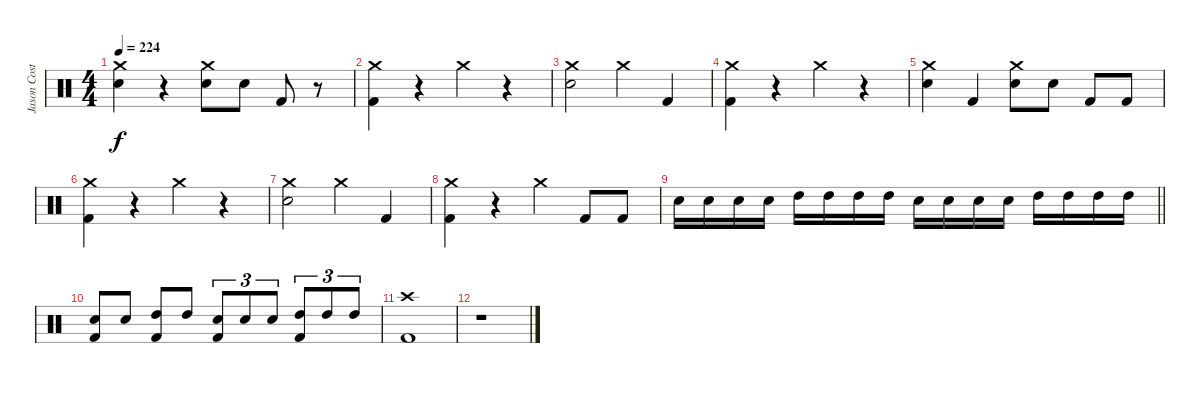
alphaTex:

\track ("Jason Costa" "Jason Cost") {instrument percussion}
\staff {score}
\articulation defaults
\ts (4 4)
\tempo 224
\clef neutral
\ks c
("Snare (hit) 2" "Crash medium (hit)").4{dy f} r.4 ("Snare (hit) 2" "Crash medium (hit)").8 "Snare (hit) 2".8 "Kick (hit) 2".8 r.8 |
("Kick (hit) 2" "Crash medium (hit)").4 r.4 "Crash medium (hit)".4 r.4 |
("Snare (hit) 2" "Crash medium (hit)").2 "Crash medium (hit)".4 "Kick (hit) 2".4 |
("Kick (hit) 2" "Crash medium (hit)").4 r.4 "Crash medium (hit)".4 r.4 |
("Snare (hit) 2" "Crash medium (hit)").4 "Kick (hit) 2".4 ("Snare (hit) 2" "Crash medium (hit)").8 "Snare (hit) 2".8 "Kick (hit) 2".8 "Kick (hit) 2".8 |
("Kick (hit) 2" "Crash medium (hit)").4 r.4 "Crash medium (hit)".4 r.4 |
("Snare (hit) 2" "Crash medium (hit)").2 "Crash medium (hit)".4 "Kick (hit) 2".4 |
("Kick (hit) 2" "Crash medium (hit)").4 r.4 "Crash medium (hit)".4 "Kick (hit) 2".8 "Kick (hit) 2".8 |
\barLineRight lightlight "Snare (hit) 2".16 "Snare (hit) 2".16 "Snare (hit) 2".16 "Snare (hit) 2".16 "High Tom (hit)".16 "High Tom (hit)".16 "High Tom (hit)".16 "High Tom (hit)".16 "Snare (hit) 2".16 "Snare (hit) 2".16 "Snare (hit) 2".16 "Snare (hit) 2".16 "High Tom (hit)".16 "High Tom (hit)".16 "High Tom (hit)".16 "High Tom (hit)".16
|
("Electric Snare (hit)" "Kick (hit) 2").8 "Electric Snare (hit)".8 ("High Tom (hit)" "Kick (hit) 2").8 "High Tom (hit)".8 ("Electric Snare (hit)" "Kick (hit) 2").8{tu (3 2)} "Electric Snare (hit)".8{tu (3 2)} "Electric Snare (hit)".8{tu (3 2)} ("High Tom (hit)" "Kick (hit) 2").8{tu (3 2)} "High Tom (hit)".8{tu (3 2)} "High Tom (hit)".8{tu (3 2)} |
("Crash high (hit)" "Kick (hit) 2").1 |
r.1
